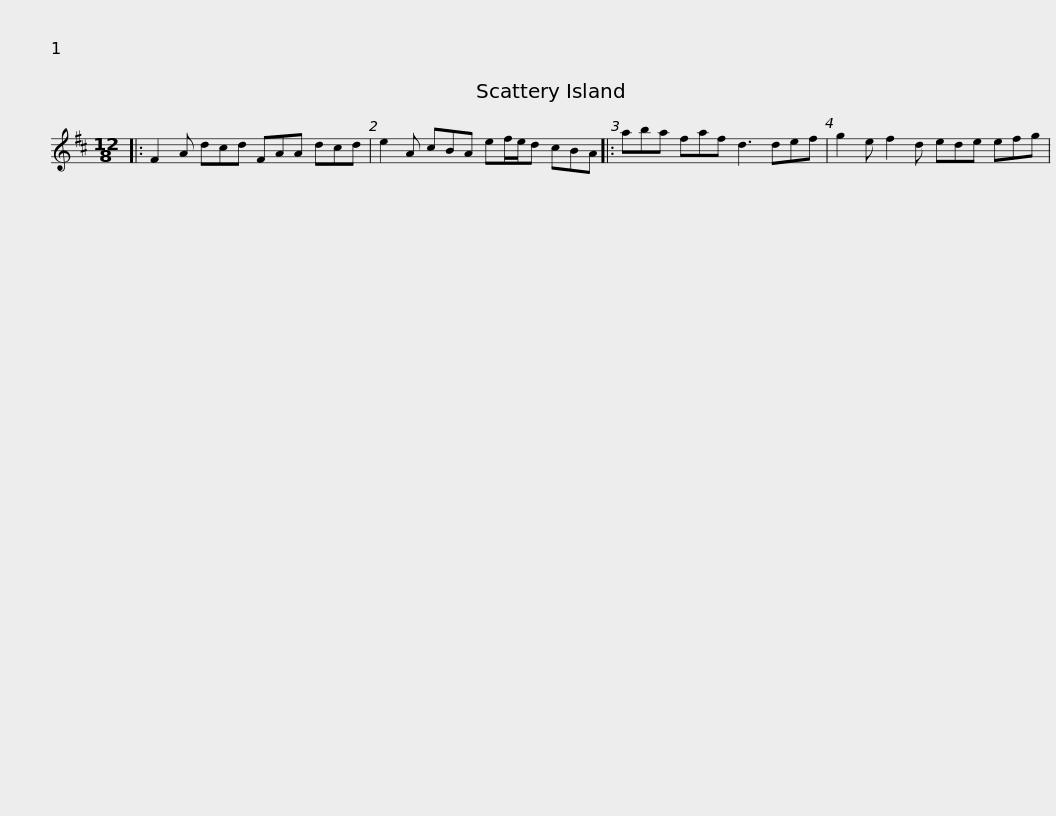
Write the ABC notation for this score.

X:1
L:1/8
M:12/8
I:linebreak $
K:D
V:1 treble
V:1
|: F2 A dcd FAA dcd | e2 A cBA ef/e/d cBA |: aba faf d3 def |$ g2 e f2 d ede efg | %4
